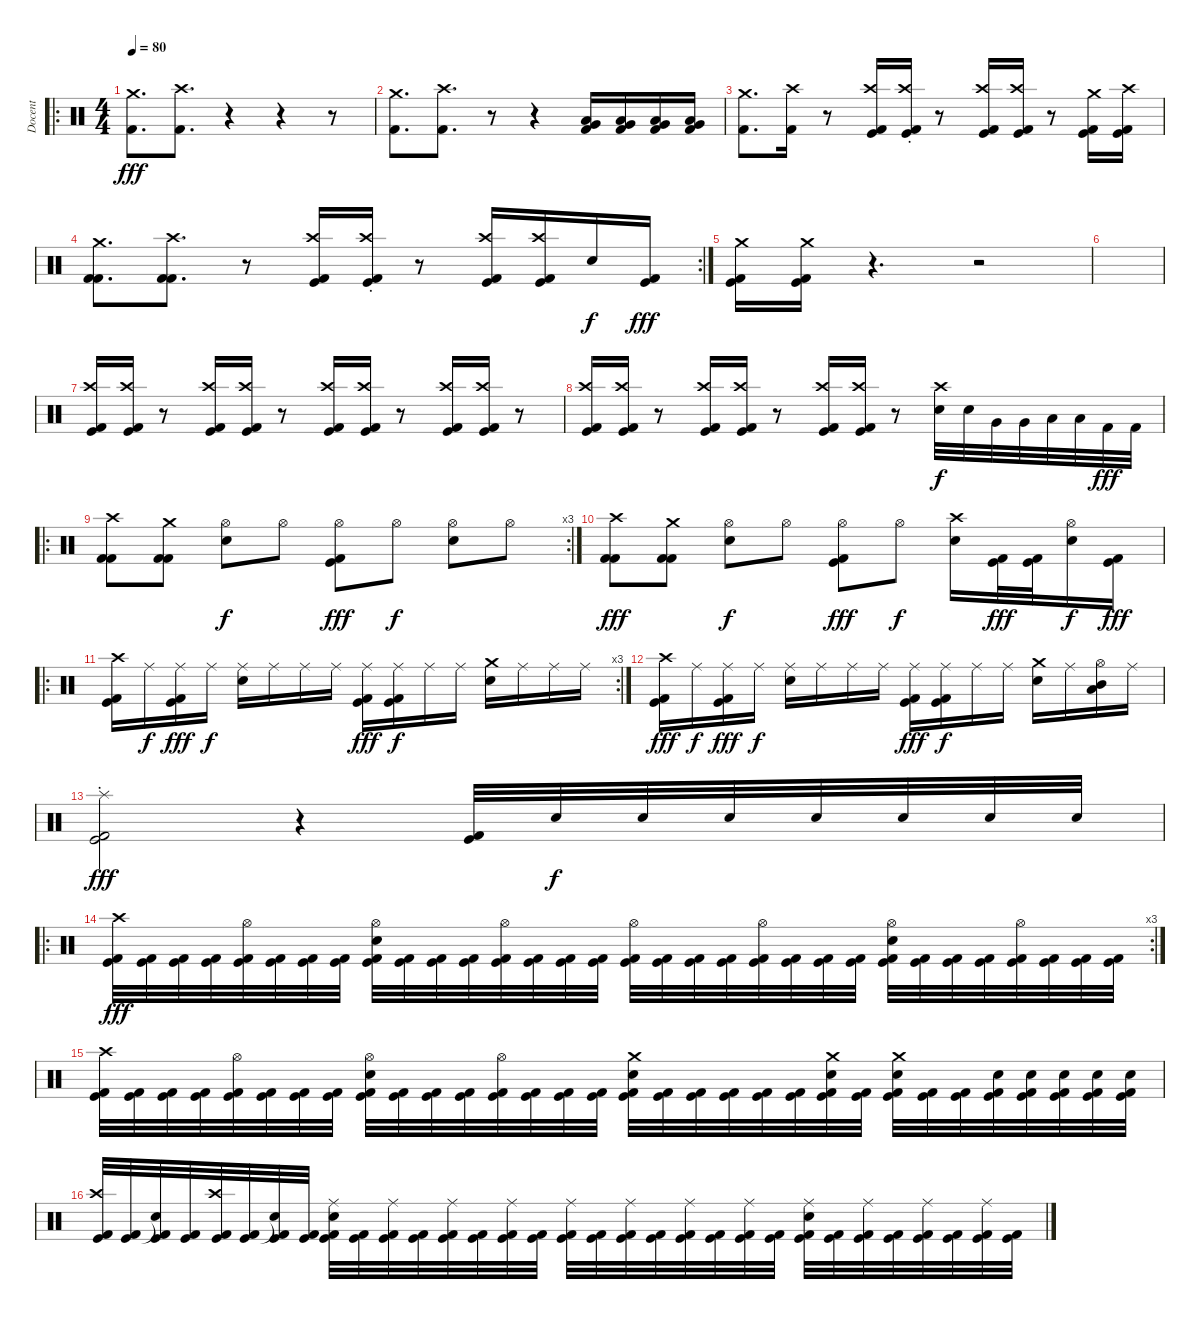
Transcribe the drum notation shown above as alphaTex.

\track ("Docent" "Docent") {instrument percussion}
\staff {score}
\articulation defaults
\ro
\ts (4 4)
\tempo 80
\clef neutral
\ks c
("Crash medium (hit)" "Kick (hit) 2").8{d dy fff} ("Crash high (hit)" "Kick (hit) 2").8{d} r.4 r.4 r.8 |
("Crash medium (hit)" "Kick (hit) 2").8{d} ("Crash high (hit)" "Kick (hit) 2").8{d} r.8 r.4 ("Low Tom (hit)" "Very Low Tom (hit)" "Kick (hit) 2").16 ("Low Tom (hit)" "Very Low Tom (hit)" "Kick (hit) 2").16 ("Low Tom (hit)" "Very Low Tom (hit)" "Kick (hit) 2").16 ("Low Tom (hit)" "Very Low Tom (hit)" "Kick (hit) 2").16 |
("Crash medium (hit)" "Kick (hit) 2").8{d} ("Crash high (hit)" "Kick (hit) 2").16 r.8 ("Crash high (hit)" "Kick (hit)" "Kick (hit) 2").16 ("Crash high (hit)"{st} "Kick (hit)" "Kick (hit) 2").16 r.8 ("Crash high (hit)" "Kick (hit)" "Kick (hit) 2").16 ("Crash high (hit)" "Kick (hit)" "Kick (hit) 2").16 r.8 ("Crash medium (hit)" "Kick (hit)" "Kick (hit) 2").16 ("Crash high (hit)" "Kick (hit)" "Kick (hit) 2").16 |
\rc 2
("Crash medium (hit)" "Kick (hit) 2" "Kick (hit) 2").8{d} ("Crash high (hit)" "Kick (hit) 2" "Kick (hit) 2").8{d} r.8 ("Crash high (hit)" "Kick (hit)" "Kick (hit) 2").16 ("Crash high (hit)"{st} "Kick (hit)" "Kick (hit) 2").16 r.8 ("Crash high (hit)" "Kick (hit)" "Kick (hit) 2").16 ("Crash high (hit)" "Kick (hit)" "Kick (hit) 2").16 "Electric Snare (hit)".16{dy f} ("Kick (hit)" "Kick (hit) 2").16{dy fff} |
("Crash medium (hit)" "Kick (hit)" "Kick (hit) 2").16 ("Crash medium (hit)" "Kick (hit)" "Kick (hit) 2").16 r.4{d} r.2 |
|
("Crash high (hit)" "Kick (hit)" "Kick (hit) 2").16 ("Crash high (hit)" "Kick (hit)" "Kick (hit) 2").16 r.8 ("Crash high (hit)" "Kick (hit)" "Kick (hit) 2").16 ("Crash high (hit)" "Kick (hit)" "Kick (hit) 2").16 r.8 ("Crash high (hit)" "Kick (hit)" "Kick (hit) 2").16 ("Crash high (hit)" "Kick (hit)" "Kick (hit) 2").16 r.8 ("Crash high (hit)" "Kick (hit)" "Kick (hit) 2").16 ("Crash high (hit)" "Kick (hit)" "Kick (hit) 2").16 r.8 |
("Crash high (hit)" "Kick (hit)" "Kick (hit) 2").16 ("Crash high (hit)" "Kick (hit)" "Kick (hit) 2").16 r.8 ("Crash high (hit)" "Kick (hit)" "Kick (hit) 2").16 ("Crash high (hit)" "Kick (hit)" "Kick (hit) 2").16 r.8 ("Crash high (hit)" "Kick (hit)" "Kick (hit) 2").16 ("Crash high (hit)" "Kick (hit)" "Kick (hit) 2").16 r.8 ("Crash high (hit)" "Electric Snare (hit)").32{dy f} "Electric Snare (hit)".32 "Very Low Tom (hit)".32 "Very Low Tom (hit)".32 "Low Tom (hit)".32 "Low Tom (hit)".32 "Kick (hit) 2".32{dy fff} "Kick (hit) 2".32 |
\ro
\rc 3
("Crash high (hit)" "Kick (hit) 2" "Kick (hit) 2").8 ("Crash medium (hit)" "Kick (hit) 2" "Kick (hit) 2").8 ("Hi-Hat (open)" "Electric Snare (hit)").8{dy f} "Hi-Hat (open)".8 ("Hi-Hat (open)" "Kick (hit)" "Kick (hit) 2").8{dy fff} "Hi-Hat (open)".8{dy f} ("Hi-Hat (open)" "Electric Snare (hit)").8 "Hi-Hat (open)".8 |
("Crash high (hit)" "Kick (hit) 2" "Kick (hit) 2").8{dy fff} ("Crash medium (hit)" "Kick (hit) 2" "Kick (hit) 2").8 ("Hi-Hat (open)" "Electric Snare (hit)").8{dy f} "Hi-Hat (open)".8 ("Hi-Hat (open)" "Kick (hit)" "Kick (hit) 2").8{dy fff} "Hi-Hat (open)".8{dy f} ("Crash high (hit)" "Electric Snare (hit)").16 ("Kick (hit)" "Kick (hit) 2").32{dy fff} ("Kick (hit)" "Kick (hit) 2").32 ("Hi-Hat (open)" "Electric Snare (hit)").16{dy f} ("Kick (hit)" "Kick (hit) 2").16{dy fff} |
\ro
\rc 3
("Crash high (hit)" "Kick (hit)" "Kick (hit) 2").16 "Ride (middle)".16{dy f} ("Ride (middle)" "Kick (hit)" "Kick (hit) 2").16{dy fff} "Ride (middle)".16{dy f} ("Ride (middle)" "Electric Snare (hit)").16 "Ride (middle)".16 "Ride (middle)".16 "Ride (middle)".16 ("Ride (middle)" "Kick (hit)" "Kick (hit) 2").16{dy fff} ("Ride (middle)" "Kick (hit)" "Kick (hit) 2").16{dy f} "Ride (middle)".16 "Ride (middle)".16 ("Crash medium (hit)" "Electric Snare (hit)").16 "Ride (middle)".16 "Ride (middle)".16 "Ride (middle)".16 |
("Crash high (hit)" "Kick (hit)" "Kick (hit) 2").16{dy fff} "Ride (middle)".16{dy f} ("Ride (middle)" "Kick (hit)" "Kick (hit) 2").16{dy fff} "Ride (middle)".16{dy f} ("Ride (middle)" "Electric Snare (hit)").16 "Ride (middle)".16 "Ride (middle)".16 "Ride (middle)".16 ("Ride (middle)" "Kick (hit)" "Kick (hit) 2").16{dy fff} ("Ride (middle)" "Kick (hit)" "Kick (hit) 2").16{dy f} "Ride (middle)".16 "Ride (middle)".16 ("Crash medium (hit)" "Electric Snare (hit)").16 "Ride (middle)".16 ("Hi-Hat (open)" "Mid Tom (hit)" "Low Tom (hit)").16 "Ride (middle)".16 |
("Kick (hit)" "Kick (hit) 2" "Splash (hit)"{st}).2{dy fff} r.4 ("Kick (hit)" "Kick (hit) 2").32 "Electric Snare (hit)".32{dy f} "Electric Snare (hit)".32 "Electric Snare (hit)".32 "Electric Snare (hit)".32 "Electric Snare (hit)".32 "Electric Snare (hit)".32 "Electric Snare (hit)".32 |
\ro
\rc 3
("Crash high (hit)" "Kick (hit)" "Kick (hit) 2").32{dy fff} ("Kick (hit)" "Kick (hit) 2").32 ("Kick (hit)" "Kick (hit) 2").32 ("Kick (hit)" "Kick (hit) 2").32 ("Hi-Hat (open)" "Kick (hit)" "Kick (hit) 2").32 ("Kick (hit)" "Kick (hit) 2").32 ("Kick (hit)" "Kick (hit) 2").32 ("Kick (hit)" "Kick (hit) 2").32 ("Hi-Hat (open)" "Electric Snare (hit)" "Kick (hit)" "Kick (hit) 2").32 ("Kick (hit)" "Kick (hit) 2").32 ("Kick (hit)" "Kick (hit) 2").32 ("Kick (hit)" "Kick (hit) 2").32 ("Hi-Hat (open)" "Kick (hit)" "Kick (hit) 2").32 ("Kick (hit)" "Kick (hit) 2").32 ("Kick (hit)" "Kick (hit) 2").32 ("Kick (hit)" "Kick (hit) 2").32 ("Hi-Hat (open)" "Kick (hit)" "Kick (hit) 2").32 ("Kick (hit)" "Kick (hit) 2").32 ("Kick (hit)" "Kick (hit) 2").32 ("Kick (hit)" "Kick (hit) 2").32 ("Hi-Hat (open)" "Kick (hit)" "Kick (hit) 2").32 ("Kick (hit)" "Kick (hit) 2").32 ("Kick (hit)" "Kick (hit) 2").32 ("Kick (hit)" "Kick (hit) 2").32 ("Hi-Hat (open)" "Electric Snare (hit)" "Kick (hit)" "Kick (hit) 2").32 ("Kick (hit)" "Kick (hit) 2").32 ("Kick (hit)" "Kick (hit) 2").32 ("Kick (hit)" "Kick (hit) 2").32 ("Hi-Hat (open)" "Kick (hit)" "Kick (hit) 2").32 ("Kick (hit)" "Kick (hit) 2").32 ("Kick (hit)" "Kick (hit) 2").32 ("Kick (hit)" "Kick (hit) 2").32 |
("Crash high (hit)" "Kick (hit)" "Kick (hit) 2").32 ("Kick (hit)" "Kick (hit) 2").32 ("Kick (hit)" "Kick (hit) 2").32 ("Kick (hit)" "Kick (hit) 2").32 ("Hi-Hat (open)" "Kick (hit)" "Kick (hit) 2").32 ("Kick (hit)" "Kick (hit) 2").32 ("Kick (hit)" "Kick (hit) 2").32 ("Kick (hit)" "Kick (hit) 2").32 ("Hi-Hat (open)" "Electric Snare (hit)" "Kick (hit)" "Kick (hit) 2").32 ("Kick (hit)" "Kick (hit) 2").32 ("Kick (hit)" "Kick (hit) 2").32 ("Kick (hit)" "Kick (hit) 2").32 ("Hi-Hat (open)" "Kick (hit)" "Kick (hit) 2").32 ("Kick (hit)" "Kick (hit) 2").32 ("Kick (hit)" "Kick (hit) 2").32 ("Kick (hit)" "Kick (hit) 2").32 ("Crash medium (hit)" "Electric Snare (hit)" "Kick (hit)" "Kick (hit) 2").32 ("Kick (hit)" "Kick (hit) 2").32 ("Kick (hit)" "Kick (hit) 2").32 ("Kick (hit)" "Kick (hit) 2").32 ("Kick (hit)" "Kick (hit) 2").32 ("Kick (hit)" "Kick (hit) 2").32 ("Crash medium (hit)" "Electric Snare (hit)" "Kick (hit)" "Kick (hit) 2").32 ("Kick (hit)" "Kick (hit) 2").32 ("Crash medium (hit)" "Electric Snare (hit)" "Kick (hit)" "Kick (hit) 2").32 ("Kick (hit)" "Kick (hit) 2").32 ("Kick (hit)" "Kick (hit) 2").32 ("Electric Snare (hit)" "Kick (hit)" "Kick (hit) 2").32 ("Electric Snare (hit)" "Kick (hit)" "Kick (hit) 2").32 ("Electric Snare (hit)" "Kick (hit)" "Kick (hit) 2").32 ("Electric Snare (hit)" "Kick (hit)" "Kick (hit) 2").32 ("Electric Snare (hit)" "Kick (hit)" "Kick (hit) 2").32 |
("Crash high (hit)" "Kick (hit)" "Kick (hit) 2").32 ("Kick (hit)" "Kick (hit) 2").32 ("Snare (hit)"{t} "Kick (hit)" "Kick (hit) 2").32 ("Kick (hit)" "Kick (hit) 2").32 ("Crash high (hit)" "Kick (hit)" "Kick (hit) 2").32 ("Kick (hit)" "Kick (hit) 2").32 ("Snare (hit)"{t} "Kick (hit)" "Kick (hit) 2").32 ("Kick (hit)" "Kick (hit) 2").32 ("Ride (middle)" "Electric Snare (hit)" "Kick (hit)" "Kick (hit) 2").32 ("Kick (hit)" "Kick (hit) 2").32 ("Ride (middle)" "Kick (hit)" "Kick (hit) 2").32 ("Kick (hit)" "Kick (hit) 2").32 ("Ride (middle)" "Kick (hit)" "Kick (hit) 2").32 ("Kick (hit)" "Kick (hit) 2").32 ("Ride (middle)" "Kick (hit)" "Kick (hit) 2").32 ("Kick (hit)" "Kick (hit) 2").32 ("Ride (middle)" "Kick (hit)" "Kick (hit) 2").32 ("Kick (hit)" "Kick (hit) 2").32 ("Ride (middle)" "Kick (hit)" "Kick (hit) 2").32 ("Kick (hit)" "Kick (hit) 2").32 ("Ride (middle)" "Kick (hit)" "Kick (hit) 2").32 ("Kick (hit)" "Kick (hit) 2").32 ("Ride (middle)" "Kick (hit)" "Kick (hit) 2").32 ("Kick (hit)" "Kick (hit) 2").32 ("Ride (middle)" "Electric Snare (hit)" "Kick (hit)" "Kick (hit) 2").32 ("Kick (hit)" "Kick (hit) 2").32 ("Ride (middle)" "Kick (hit)" "Kick (hit) 2").32 ("Kick (hit)" "Kick (hit) 2").32 ("Ride (middle)" "Kick (hit)" "Kick (hit) 2").32 ("Kick (hit)" "Kick (hit) 2").32 ("Ride (middle)" "Kick (hit)" "Kick (hit) 2").32 ("Kick (hit)" "Kick (hit) 2").32
